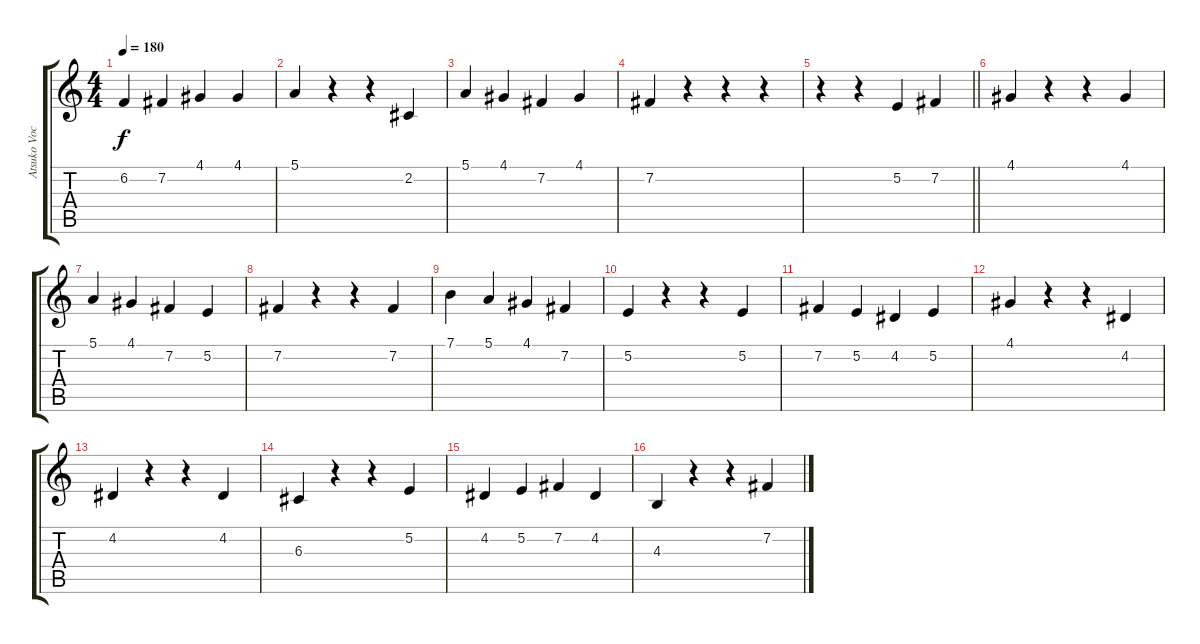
\track ("Atsuko Vocal" "Atsuko Voc") {instrument musicbox}
\staff {score tabs}
\tuning (E4 B3 G3 D3 A2 E2) {hide}
\ts (4 4)
\tempo 180
\clef g2
\ks c
6.2.4{dy f} 7.2.4 4.1.4 4.1.4 |
5.1.4 r.4 r.4 2.2.4 |
5.1.4 4.1.4 7.2.4 4.1.4 |
7.2.4 r.4 r.4 r.4 |
\barLineRight lightlight
r.4 r.4 5.2.4 7.2.4 |
4.1.4 r.4 r.4 4.1.4 |
5.1.4 4.1.4 7.2.4 5.2.4 |
7.2.4 r.4 r.4 7.2.4 |
7.1.4 5.1.4 4.1.4 7.2.4 |
5.2.4 r.4 r.4 5.2.4 |
7.2.4 5.2.4 4.2.4 5.2.4 |
4.1.4 r.4 r.4 4.2.4 |
4.2.4 r.4 r.4 4.2.4 |
6.3.4 r.4 r.4 5.2.4 |
4.2.4 5.2.4 7.2.4 4.2.4 |
4.3.4 r.4 r.4 7.2.4
